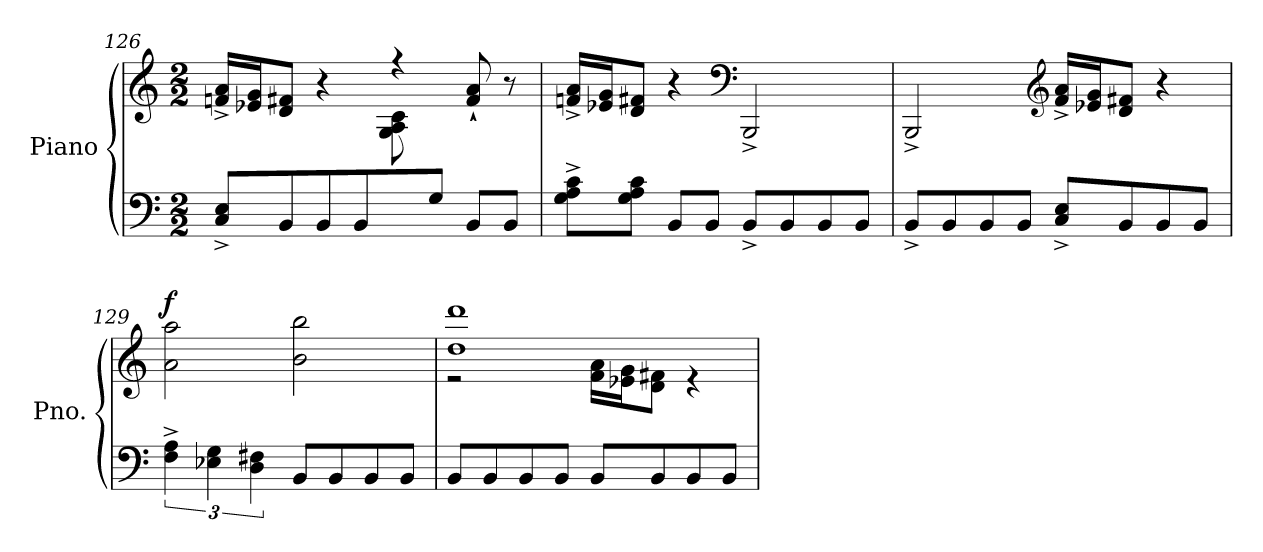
**kern	**kern	**dynam
*part1	*part1	*part1
*staff2	*staff1	*staff1/2
*I"Piano	*	*
*I'Pno.	*	*
*clefF4	*clefG2	*
*k[]	*k[]	*
*M2/2	*M2/2	*
=126	=126	=126
*	*^	*
8C/^ 8E/^L	16fn/^ 16a/^LL	2ryy	.
.	16e-X/ 16g/J	.	.
8BB/	8d/ 8f#X/J	.	.
8BB/	4r	.	.
8BB/J	.	.	.
8ryy	4r	8G\ 8A\ 8c\L	.
8G/J	.	4.ryy	.
8BB/L	8f#/` 8a/`	.	.
8BB/J	8r	.	.
*	*v	*v	*
=127	=127	=127
8G\^ 8A\^ 8c\^L	16fn/^ 16a/^LL	.
.	16e-X/ 16g/J	.
8G\ 8A\ 8c\J	8d/ 8f#X/J	.
8BB/L	4r	.
8BB/J	.	.
*	*clefF4	*
8BB^/L	2BBB^/	.
8BB/	.	.
8BB/	.	.
8BB/J	.	.
=128	=128	=128
8BB^/L	2BBB^/	.
8BB/	.	.
8BB/	.	.
8BB/J	.	.
*	*clefG2	*
8C/^ 8E/^L	16f/^ 16a/^LL	.
.	16e-X/ 16g/J	.
8BB/	8d/ 8f#X/J	.
8BB/	4r	.
8BB/J	.	.
=129	=129	=129
!	!	!LO:DY:a
6F\^ 6A\^	2a\ 2aa\	f
6E-X\ 6G\	.	.
6D\ 6F#X\	.	.
8BB/L	2b\ 2bb\	.
8BB/	.	.
8BB/	.	.
8BB/J	.	.
=130	=130	=130
*	*^	*
8BB/L	1dd 1ddd	2r	.
8BB/	.	.	.
8BB/	.	.	.
8BB/J	.	.	.
8BB/L	.	16f\ 16a\LL	.
.	.	16e-X\ 16g\J	.
8BB/	.	8d\ 8f#X\J	.
8BB/	.	4r	.
8BB/J	.	.	.
*	*v	*v	*
=	=	=
*-	*-	*-
